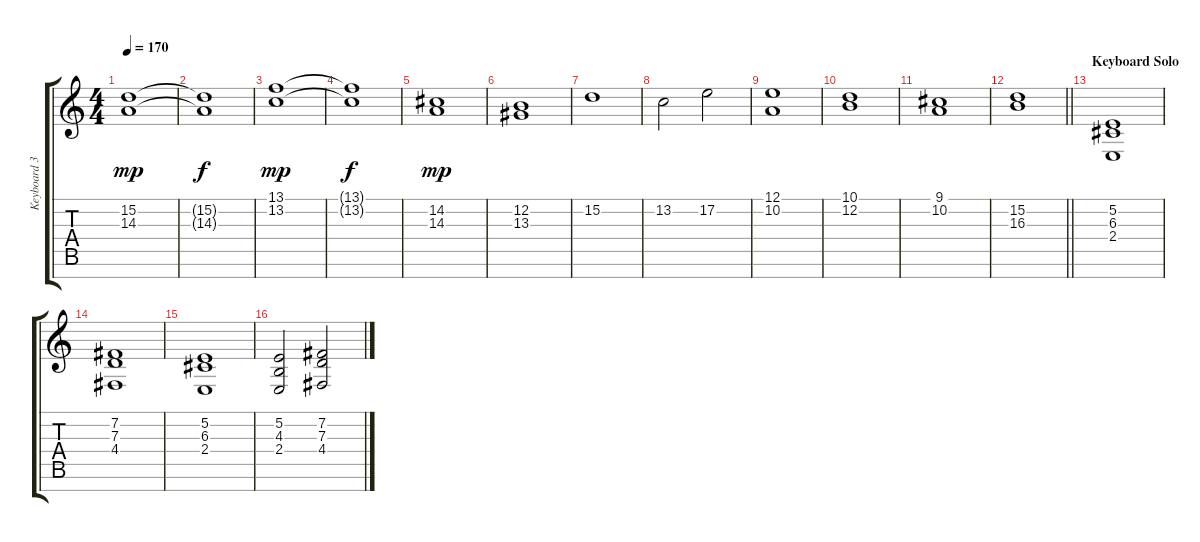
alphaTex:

\track ("Keyboard 3" "Keyboard 3") {instrument brasssection}
\staff {score tabs}
\tuning (E4 B3 G3 D3 A2 E2 B1) {hide}
\ts (4 4)
\tempo 170
\clef g2
\ks c
(15.2 14.3).1{dy mp} |
(15.2{t} 14.3{t}).1{dy f} |
(13.1 13.2).1{dy mp} |
(13.1{t} 13.2{t}).1{dy f} |
(14.2 14.3).1{dy mp} |
(12.2 13.3).1 |
15.2.1 |
13.2.2 17.2.2 |
(12.1 10.2).1 |
(10.1 12.2).1 |
(9.1 10.2).1 |
\barLineRight lightlight
(15.2 16.3).1 |
\section ("" "Keyboard Solo")
(5.2 6.3 2.4).1 |
(7.2 7.3 4.4).1 |
(5.2 6.3 2.4).1 |
(5.2 4.3 2.4).2 (7.2 7.3 4.4).2
